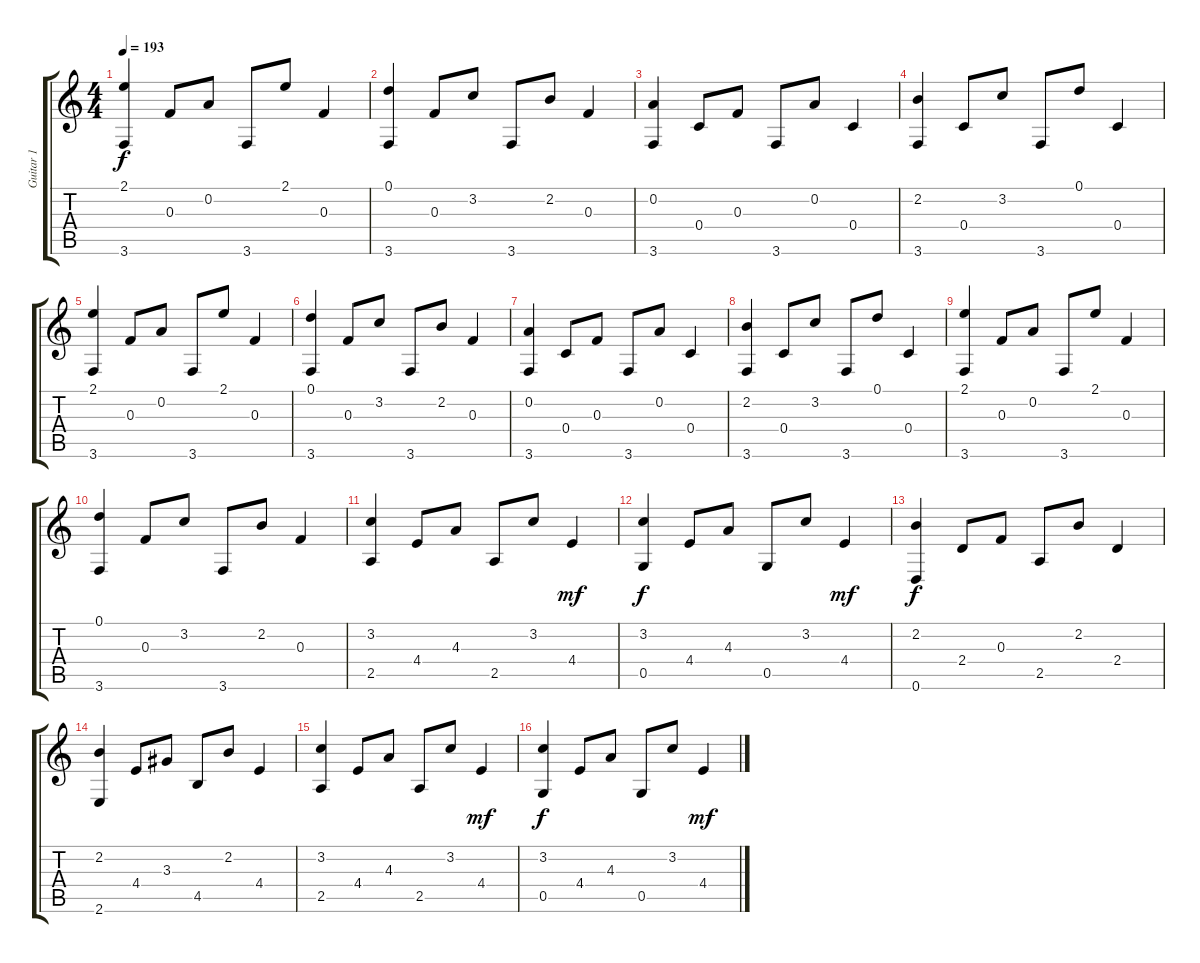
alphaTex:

\track ("Guitar 1" "Guitar 1") {instrument acousticguitarsteel}
\staff {score tabs}
\tuning (D4 A3 F3 C3 G2 D2) {hide}
\ts (4 4)
\tempo 193
\clef g2
\ks c
(2.1 3.6).4{dy f} 0.3.8 0.2.8 3.6.8 2.1.8 0.3.4 |
(0.1 3.6).4 0.3.8 3.2.8 3.6.8 2.2.8 0.3.4 |
(0.2 3.6).4 0.4.8 0.3.8 3.6.8 0.2.8 0.4.4 |
(2.2 3.6).4 0.4.8 3.2.8 3.6.8 0.1.8 0.4.4 |
(2.1 3.6).4 0.3.8 0.2.8 3.6.8 2.1.8 0.3.4 |
(0.1 3.6).4 0.3.8 3.2.8 3.6.8 2.2.8 0.3.4 |
(0.2 3.6).4 0.4.8 0.3.8 3.6.8 0.2.8 0.4.4 |
(2.2 3.6).4 0.4.8 3.2.8 3.6.8 0.1.8 0.4.4 |
(2.1 3.6).4 0.3.8 0.2.8 3.6.8 2.1.8 0.3.4 |
(0.1 3.6).4 0.3.8 3.2.8 3.6.8 2.2.8 0.3.4 |
(3.2 2.5).4 4.4.8 4.3.8 2.5.8 3.2.8 4.4.4{dy mf} |
(3.2 0.5).4{dy f} 4.4.8 4.3.8 0.5.8 3.2.8 4.4.4{dy mf} |
(2.2 0.6).4{dy f} 2.4.8 0.3.8 2.5.8 2.2.8 2.4.4 |
(2.2 2.6).4 4.4.8 3.3.8 4.5.8 2.2.8 4.4.4 |
(3.2 2.5).4 4.4.8 4.3.8 2.5.8 3.2.8 4.4.4{dy mf} |
(3.2 0.5).4{dy f} 4.4.8 4.3.8 0.5.8 3.2.8 4.4.4{dy mf}
